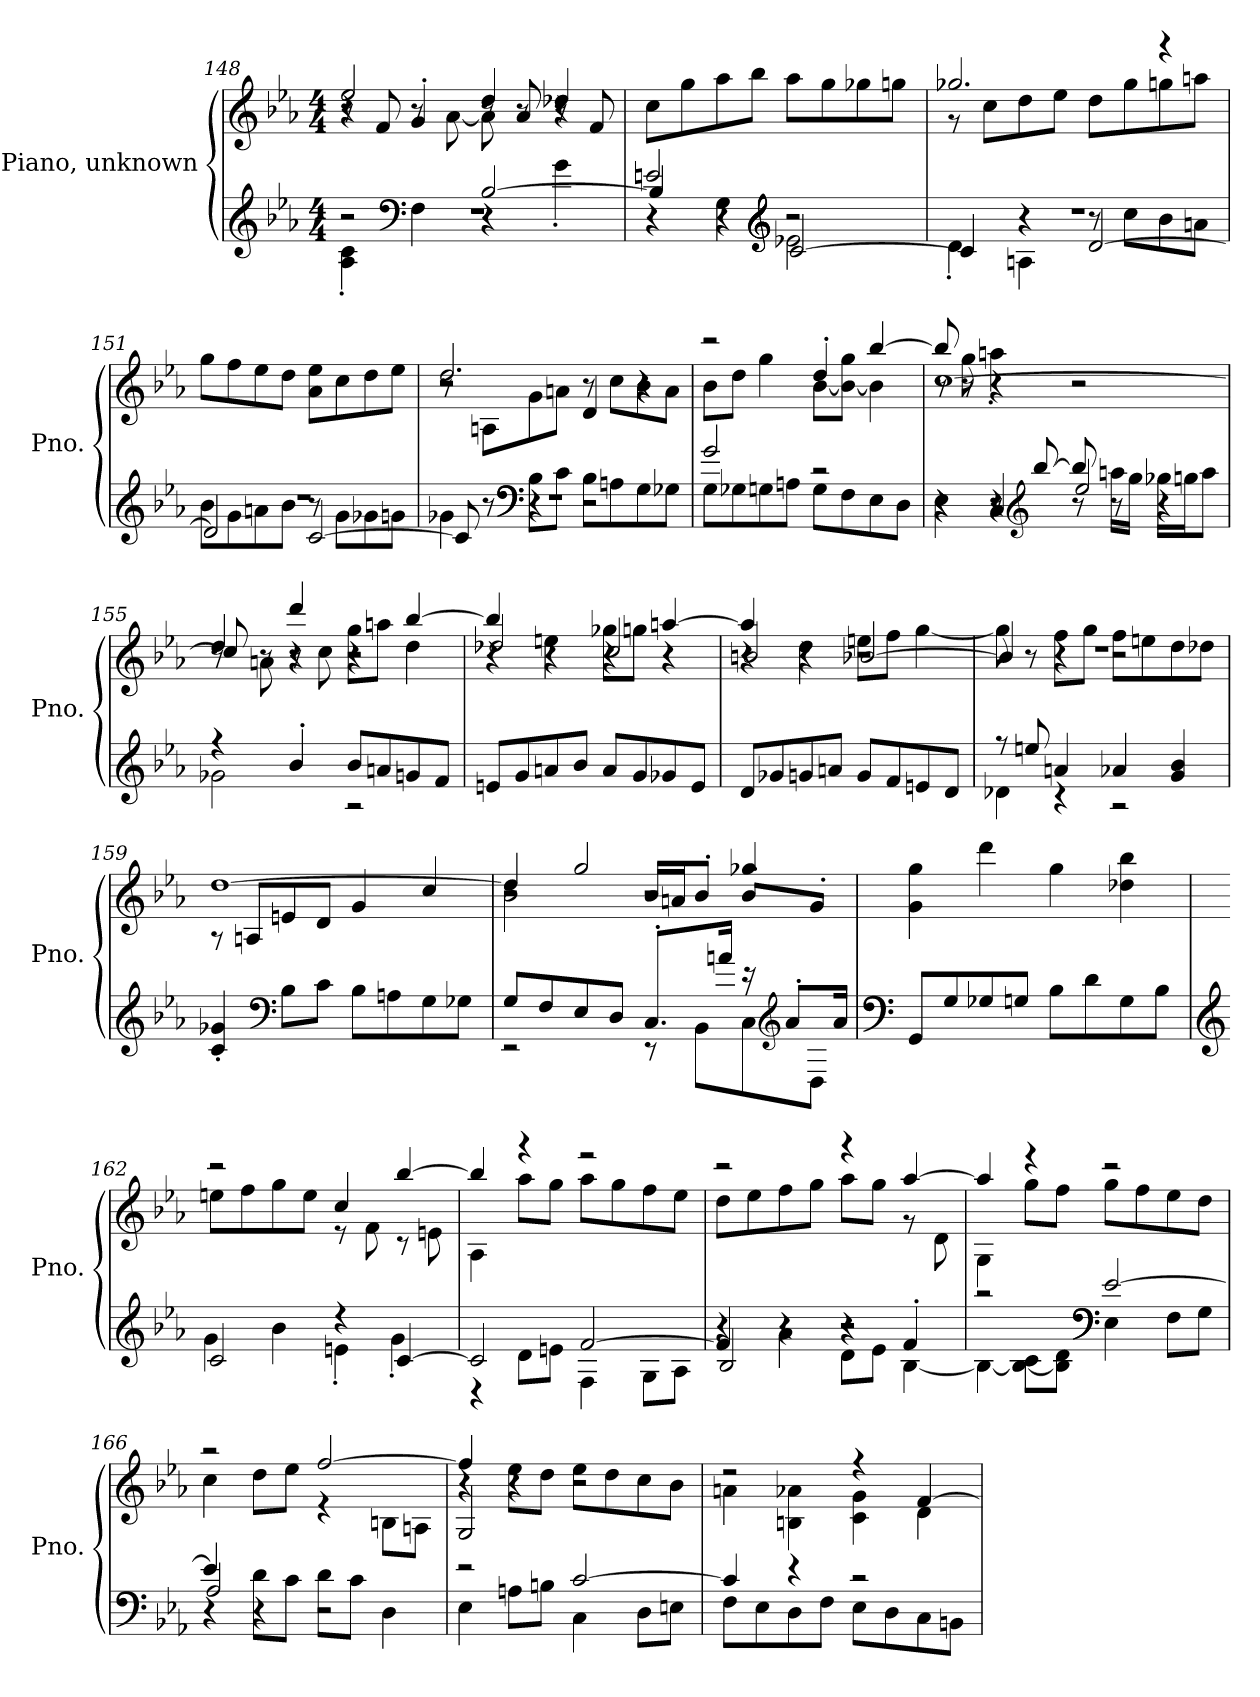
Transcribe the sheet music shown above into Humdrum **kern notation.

**kern	**kern
*part1	*part1
*staff2	*staff1
*I"Piano, unknown	*
*I'Pno.	*
*clefG2	*clefG2
*k[b-e-a-]	*k[b-e-a-]
*M4/4	*M4/4
=148	=148
*^	*^
*	*^	*	*^
1r	4A-\' 4c\'	2r	2ee-/	4r	8r
.	.	.	.	.	8f/
*clefF4	*	*	*	*	*
.	4F\	.	.	8r	4g'/
.	.	.	.	[8a-\	.
.	4r	[2B-/	4dd/	8a-\]	8r
.	.	.	.	8r	8a-/
.	4g'\	.	4dd-X/	4r	8r
.	.	.	.	.	8f/
*	*	*	*v	*v	*v
=149	=149	=149	=149
2en/	4r	4B-/]	8cc\L
.	.	.	8gg\
.	4G\	4r	8aa-\
.	.	.	8bb-\J
*clefG2	*	*	*
2r	2e-X\	[2c/	8aa-\L
.	.	.	8gg\
.	.	.	8gg-X\
.	.	.	8ggn\J
!!LO:LB:g=z
=150	=150	=150	=150
*	*	*	*^
1r	4d'\	4c/]	2.gg-X/	8r
.	.	.	.	8cc\L
.	4An\	4r	.	8dd\
.	.	.	.	8ee-\J
.	8r	[2d/	.	8dd\L
.	8cc\L	.	.	8gg-\
.	8b-\	.	4r	8ggn\
.	8an\J	.	.	8aan\J
*	*	*	*v	*v
=151	=151	=151	=151
1r	8b-\L	2d/]	8gg\L
.	8g\	.	8ff\
.	8an\	.	8ee-\
.	8b-\J	.	8dd\J
.	8r	[2c/	8a-\ 8ee-\L
.	8g\L	.	8cc\
.	8g-X\	.	8dd\
.	8gn\J	.	8ee-\J
=152	=152	=152	=152
*	*	*	*^
*	*	*	*	*^
1r	4g-X\	8c/]	2.dd/	8r	2r
.	.	8r	.	8An\L	.
*clefF4	*	*	*	*	*
.	8B-\L	4r	.	8g\	.
.	8c\J	.	.	8an\J	.
.	8B-\L	2r	.	8r	4d/
.	8An\	.	.	8cc\L	.
.	8G\	.	4r	8b-\	4r
.	8G-X\J	.	.	8a\J	.
*	*v	*v	*	*	*
*	*	*	*v	*v
!!LO:LB:g=z
=153	=153	=153	=153
2g/	8G\L	2r	8b-\L
.	8G-X\	.	8dd\J
.	8Gn\	.	4gg\
.	8An\J	.	.
2r	8G\L	4dd'/	[8b-\L
.	8F\	.	8b-\_ 8gg\J
.	8E-\	[4bb-/	4b-\]
.	8D\J	.	.
=154	=154	=154	=154
*	*^	*	*^
4r	4E-\	4r	8bb-/]	8r	[1cc
.	.	.	8r	8gg\	.
8r	4r	4C/	4r	4aan'\	.
*clefG2	*	*	*	*	*
[8bb-/	.	.	.	.	.
8bb-/]	8r	2ee-/	2r	2r	.
8r	16aan\LL	.	.	.	.
.	16gg\JJ	.	.	.	.
4r	16gg-X\LL	.	.	.	.
.	16ggn\J	.	.	.	.
.	8aa\J	.	.	.	.
*	*v	*v	*	*	*
=155	=155	=155	=155	=155
4r	2g-X\	4dd/	8r	8cc/]
.	.	.	8an\	8r
4b-'/	.	4ddd/	8r	4r
.	.	.	8cc\	.
8b-/L	2r	4r	8gg\L	2r
8an/	.	.	8aan\J	.
8gn/	.	[4bb-/	4dd\	.
8f/J	.	.	.	.
*v	*v	*	*	*
!!LO:LB:g=z	!!	!!
=156	=156	=156	=156
8en/L	4bb-/]	4r	2dd-X/
8g/	.	.	.
8an/	4r	4een\	.
8b-/J	.	.	.
8a/L	4r	8gg-X\L	2cc/
8g/	.	8ggn\J	.
8g-X/	[4aan/	4r	.
8e/J	.	.	.
=157	=157	=157	=157
8d/L	4aa/]	4r	2bn/
8g-X/	.	.	.
8gn/	4r	4dd\	.
8an/J	.	.	.
8g/L	2r	8een\L	[2b-X/
8f/	.	8ff\J	.
8en/	.	[4gg\	.
8d/J	.	.	.
=158	=158	=158	=158
*^	*	*	*
8r	4d-X\	1r	8gg\]	4b-/]
8een/	.	.	8r	.
4an/	4r	.	8ff\L	4r
.	.	.	8gg\J	.
4a-X/	2r	.	8ff\L	2r
.	.	.	8een\	.
4g/ 4b-/	.	.	8dd\	.
.	.	.	8dd-X\J	.
*v	*v	*	*	*
*	*	*v	*v
!!LO:LB:g=z
=159	=159	=159
4c/' 4g-X/'	[1dd	8r
.	.	8An/L
*clefF4	*	*
8B-\L	.	8en/
8c\J	.	8d/J
8B-\L	.	4g/
8An\	.	.
8G\	.	4cc/
8G-X\J	.	.
=160	=160	=160
*^	*	*^
8G/L	2r	4dd/]	2b-\	2r
8F/	.	.	.	.
8E-/	.	2gg/	.	.
8D/J	.	.	.	.
8.C'/L	8r	.	2r	16b-/LL
.	.	.	.	16an/J
.	8BB-\L	.	.	8b-'/J
16an/Jk	.	.	.	.
16r	8C\	4gg-X/	.	8b-'/L
*clefG2	*	*	*	*
8a'/L	.	.	.	.
.	8D\J	.	.	8g'/J
16a/Jk	.	.	.	.
*v	*v	*	*	*
*	*v	*v	*v
=161	=161
*clefF4	*
8GG/L	4g\ 4gg\
8G/	.
8G-X/	4ddd\
8Gn/J	.
8B-\L	4gg\
8d\	.
8G\	4dd-X\ 4bb-\
8B-\J	.
!!LO:PB:g=z
=162	=162
*clefG2	*
*^	*^
2c/	4g\	2r	8een\L
.	.	.	8ff\
.	4b-\	.	8gg\
.	.	.	8ee\J
4r	4en'\	4cc/	8r
.	.	.	8f\
[4c/	4g'\	[4bb-/	8r
.	.	.	8en\
=163	=163	=163	=163
2c/]	4r	4bb-/]	4A-\
.	8d\L	4r	8aa-\L
.	8en\J	.	8gg\J
[2f/	4F\	2r	8aa-\L
.	.	.	8gg\
.	8G\L	.	8ff\
.	8A-\J	.	8ee-\J
=164	=164	=164	=164
*	*^	*	*
4f/]	4r	2B-/	2r	8dd\L
.	.	.	.	8ee-\
4r	4a-\	.	.	8ff\
.	.	.	.	8gg\J
4r	8d\L	2r	4r	8aa-\L
.	8e-\J	.	.	8gg\J
4f'/	[4B-\	.	[4aa-/	8r
.	.	.	.	8d\
*	*v	*v	*	*
=165	=165	=165	=165
2r	4B-\_	4aa-/]	4G\
.	8B-\_ 8c\L	4r	8gg\L
.	8B-\] 8d\J	.	8ff\J
*clefF4	*	*	*
[2e-/	4E-\	2r	8gg\L
.	.	.	8ff\
.	8F\L	.	8ee-\
.	8G\J	.	8dd\J
!!LO:LB:g=z	!!
=166	=166	=166	=166
*	*^	*	*
4e-/]	4r	2A-/	2r	4cc\
4r	8d\L	.	.	8dd\L
.	8c\J	.	.	8ee-\J
2r	8d\L	2r	[2ff/	4r
.	8c\J	.	.	.
.	4D\	.	.	8Bn\L
.	.	.	.	8An\J
*	*v	*v	*	*
=167	=167	=167	=167
*	*	*	*^
2r	4E-\	4ff/]	4r	2G/
.	8An\L	4r	8ee-\L	.
.	8Bn\J	.	8dd\J	.
[2c/	4C\	2r	8ee-\L	2r
.	.	.	8dd\	.
.	8D\L	.	8cc\	.
.	8En\J	.	8b-\J	.
*	*	*	*v	*v
=168	=168	=168	=168
4c/]	8F\L	2r	4an\
.	8E-\	.	.
4r	8D\	.	4Bn\ 4a-X\
.	8F\J	.	.
2r	8E-\L	4r	4c\ 4g\
.	8D\	.	.
.	8C\	[4f/	4d\
.	8BBn\J	.	.
*v	*v	*	*
*	*v	*v
=	=
*-	*-
